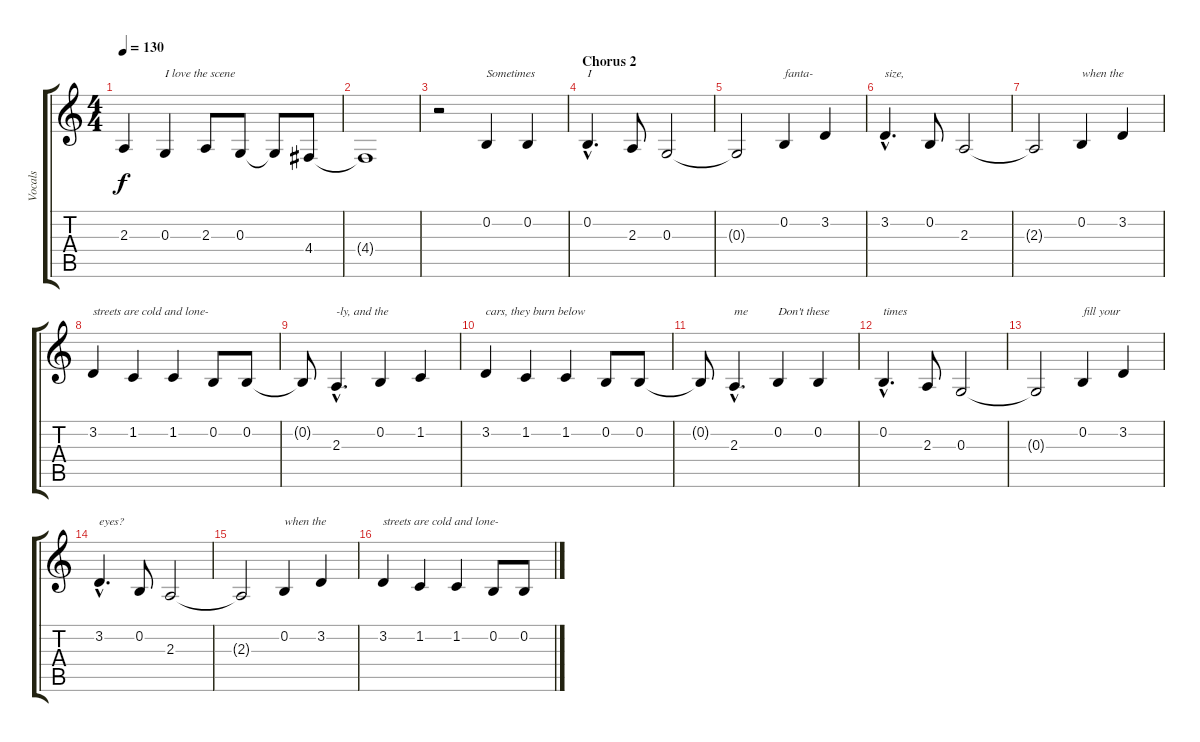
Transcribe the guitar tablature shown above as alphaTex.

\track ("Vocals" "Vocals") {instrument tenorsax}
\staff {score tabs}
\tuning (E4 B3 G3 D3 A2 E2) {hide}
\ts (4 4)
\tempo 130
\clef g2
\ks c
2.3{t}.4{dy f} 0.3.4{txt "I love the scene"} 2.3.8 0.3.8 0.3{t}.8 4.4.8 |
4.4{t}.1 |
r.2 0.2.4{txt "Sometimes"} 0.2.4 |
\section ("" "Chorus 2")
0.2{hac}.4{d txt "I"} 2.3.8 0.3.2 |
0.3{t}.2 0.2.4{txt "fanta-"} 3.2.4 |
3.2{hac}.4{d txt "size,"} 0.2.8 2.3.2 |
2.3{t}.2 0.2.4{txt "when the"} 3.2.4 |
3.2.4{txt "streets are cold and lone-"} 1.2.4 1.2.4 0.2.8 0.2.8 |
0.2{t}.8 2.3{hac}.4{d txt "-ly, and the"} 0.2.4 1.2.4 |
3.2.4{txt "cars, they burn below"} 1.2.4 1.2.4 0.2.8 0.2.8 |
0.2{t}.8 2.3{hac}.4{d txt "me"} 0.2.4{txt "Don't these"} 0.2.4 |
0.2{hac}.4{d txt "times"} 2.3.8 0.3.2 |
0.3{t}.2 0.2.4{txt "fill your"} 3.2.4 |
3.2{hac}.4{d txt "eyes?"} 0.2.8 2.3.2 |
2.3{t}.2 0.2.4{txt "when the"} 3.2.4 |
3.2.4{txt "streets are cold and lone-"} 1.2.4 1.2.4 0.2.8 0.2.8
